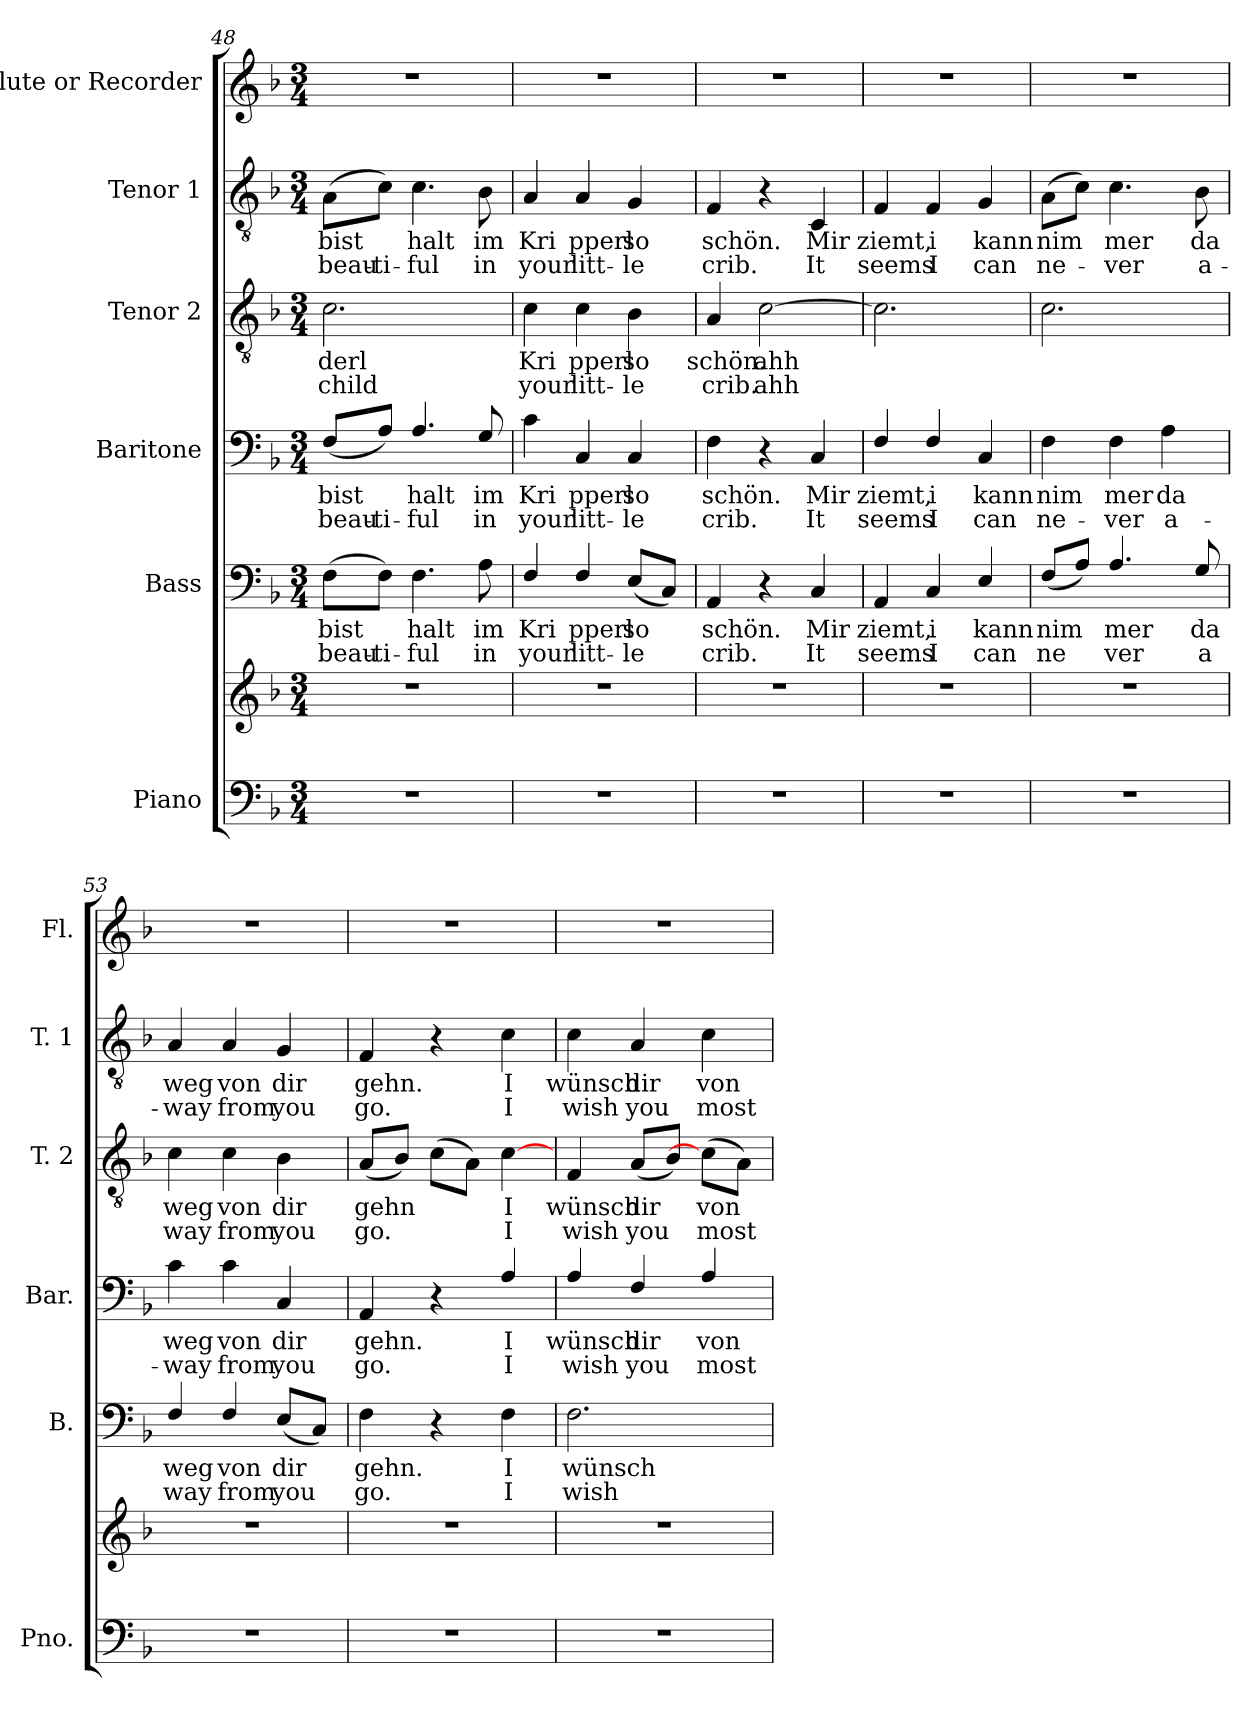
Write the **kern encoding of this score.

**kern	**kern	**kern	**text	**text	**kern	**text	**text	**kern	**text	**text	**kern	**text	**text	**kern
*part6	*part6	*part5	*part5	*part5	*part4	*part4	*part4	*part3	*part3	*part3	*part2	*part2	*part2	*part1
*staff7	*staff6	*staff5	*staff5	*staff5	*staff4	*staff4	*staff4	*staff3	*staff3	*staff3	*staff2	*staff2	*staff2	*staff1
*I"Piano	*	*I"Bass	*	*	*I"Baritone	*	*	*I"Tenor 2	*	*	*I"Tenor 1	*	*	*I"Flute or Recorder
*I'Pno.	*	*I'B.	*	*	*I'Bar.	*	*	*I'T. 2	*	*	*I'T. 1	*	*	*I'Fl.
*clefF4	*clefG2	*clefF4	*	*	*clefF4	*	*	*clefGv2	*	*	*clefGv2	*	*	*clefG2
*k[b-]	*k[b-]	*k[b-]	*	*	*k[b-]	*	*	*k[b-]	*	*	*k[b-]	*	*	*k[b-]
*M3/4	*M3/4	*M3/4	*	*	*M3/4	*	*	*M3/4	*	*	*M3/4	*	*	*M3/4
=48	=48	=48	=48	=48	=48	=48	=48	=48	=48	=48	=48	=48	=48	=48
!	!	!	!LO:LY:b	!LO:LY:b	!	!LO:LY:b	!LO:LY:b	!	!LO:LY:b	!LO:LY:b	!	!LO:LY:b	!LO:LY:b	!
2.r	2.r	(>8F\L	bist	beau-	(<8F/L	bist	beau-	2.c\	derl	child	(>8A\L	bist	beau-	2.r
!	!	!	!	!LO:LY:b	!	!	!LO:LY:b	!	!	!	!	!	!LO:LY:b	!
.	.	8F\J)	.	-ti-	8A/J)	.	-ti-	.	.	.	8c\J)	.	-ti-	.
!	!	!	!LO:LY:b	!LO:LY:b	!	!LO:LY:b	!LO:LY:b	!	!	!	!	!LO:LY:b	!LO:LY:b	!
.	.	4.F\	halt	-ful	4.A/	halt	-ful	.	.	.	4.c\	halt	-ful	.
!	!	!	!LO:LY:b	!LO:LY:b	!	!LO:LY:b	!LO:LY:b	!	!	!	!	!LO:LY:b	!LO:LY:b	!
.	.	8A\	im	in	8G/	im	in	.	.	.	8B-\	im	in	.
=49	=49	=49	=49	=49	=49	=49	=49	=49	=49	=49	=49	=49	=49	=49
!	!	!	!LO:LY:b	!LO:LY:b	!	!LO:LY:b	!LO:LY:b	!	!LO:LY:b	!LO:LY:b	!	!LO:LY:b	!LO:LY:b	!
2.r	2.r	4F/	Kri	your	4c\	Kri	your	4c\	Kri	your	4A/	Kri	your	2.r
!	!	!	!LO:LY:b	!LO:LY:b	!	!LO:LY:b	!LO:LY:b	!	!LO:LY:b	!LO:LY:b	!	!LO:LY:b	!LO:LY:b	!
.	.	4F/	pperl	litt-	4C/	pperl	litt-	4c\	pperl	litt-	4A/	pperl	litt-	.
!	!	!	!LO:LY:b	!LO:LY:b	!	!LO:LY:b	!LO:LY:b	!	!LO:LY:b	!LO:LY:b	!	!LO:LY:b	!LO:LY:b	!
.	.	(<8E/L	so	-le	4C/	so	-le	4B-\	so	-le	4G/	so	-le	.
.	.	8C/J)	.	.	.	.	.	.	.	.	.	.	.	.
=50	=50	=50	=50	=50	=50	=50	=50	=50	=50	=50	=50	=50	=50	=50
!	!	!	!LO:LY:b	!LO:LY:b	!	!LO:LY:b	!LO:LY:b	!	!LO:LY:b	!LO:LY:b	!	!LO:LY:b	!LO:LY:b	!
2.r	2.r	4AA/	schön.	crib.	4F\	schön.	crib.	4A/	schön.	crib.	4F/	schön.	crib.	2.r
!	!	!	!	!	!	!	!	!	!LO:LY:b	!LO:LY:b	!	!	!	!
.	.	4r	.	.	4r	.	.	[2c\	ahh	ahh	4r	.	.	.
!	!	!	!LO:LY:b	!LO:LY:b	!	!LO:LY:b	!LO:LY:b	!	!	!	!	!LO:LY:b	!LO:LY:b	!
.	.	4C/	Mir	It	4C/	Mir	It	.	.	.	4C/	Mir	It	.
=51	=51	=51	=51	=51	=51	=51	=51	=51	=51	=51	=51	=51	=51	=51
!	!	!	!LO:LY:b	!LO:LY:b	!	!LO:LY:b	!LO:LY:b	!	!	!	!	!LO:LY:b	!LO:LY:b	!
2.r	2.r	4AA/	ziemt,	seems	4F/	ziemt,	seems	2.c\]	.	.	4F/	ziemt,	seems	2.r
!	!	!	!LO:LY:b	!LO:LY:b	!	!LO:LY:b	!LO:LY:b	!	!	!	!	!LO:LY:b	!LO:LY:b	!
.	.	4C/	i	I	4F/	i	I	.	.	.	4F/	i	I	.
!	!	!	!LO:LY:b	!LO:LY:b	!	!LO:LY:b	!LO:LY:b	!	!	!	!	!LO:LY:b	!LO:LY:b	!
.	.	4E/	kann	can	4C/	kann	can	.	.	.	4G/	kann	can	.
=52	=52	=52	=52	=52	=52	=52	=52	=52	=52	=52	=52	=52	=52	=52
!	!	!	!LO:LY:b	!LO:LY:b	!	!LO:LY:b	!LO:LY:b	!	!	!	!	!LO:LY:b	!LO:LY:b	!
2.r	2.r	(<8F/L	nim	ne	4F\	nim	ne-	2.c\	.	.	(>8A\L	nim	ne-	2.r
.	.	8A/J)	.	.	.	.	.	.	.	.	8c\J)	.	.	.
!	!	!	!LO:LY:b	!LO:LY:b	!	!LO:LY:b	!LO:LY:b	!	!	!	!	!LO:LY:b	!LO:LY:b	!
.	.	4.A/	mer	-ver	4F\	mer	-ver	.	.	.	4.c\	mer	-ver	.
!	!	!	!	!	!	!LO:LY:b	!LO:LY:b	!	!	!	!	!	!	!
.	.	.	.	.	4A\	da	a-	.	.	.	.	.	.	.
!	!	!	!LO:LY:b	!LO:LY:b	!	!	!	!	!	!	!	!LO:LY:b	!LO:LY:b	!
.	.	8G/	da	a	.	.	.	.	.	.	8B-\	da	a-	.
!!LO:PB:g=z
=53	=53	=53	=53	=53	=53	=53	=53	=53	=53	=53	=53	=53	=53	=53
!	!	!	!LO:LY:b	!LO:LY:b	!	!LO:LY:b	!LO:LY:b	!	!LO:LY:b	!LO:LY:b	!	!LO:LY:b	!LO:LY:b	!
2.r	2.r	4F/	weg	-way	4c\	weg	-way	4c\	weg	-way	4A/	weg	-way	2.r
!	!	!	!LO:LY:b	!LO:LY:b	!	!LO:LY:b	!LO:LY:b	!	!LO:LY:b	!LO:LY:b	!	!LO:LY:b	!LO:LY:b	!
.	.	4F/	von	from	4c\	von	from	4c\	von	from	4A/	von	from	.
!	!	!	!LO:LY:b	!LO:LY:b	!	!LO:LY:b	!LO:LY:b	!	!LO:LY:b	!LO:LY:b	!	!LO:LY:b	!LO:LY:b	!
.	.	(<8E/L	dir	you	4C/	dir	you	4B-\	dir	you	4G/	dir	you	.
.	.	8C/J)	.	.	.	.	.	.	.	.	.	.	.	.
=54	=54	=54	=54	=54	=54	=54	=54	=54	=54	=54	=54	=54	=54	=54
!	!	!	!LO:LY:b	!LO:LY:b	!	!LO:LY:b	!LO:LY:b	!	!LO:LY:b	!LO:LY:b	!	!LO:LY:b	!LO:LY:b	!
2.r	2.r	4F\	gehn.	go.	4AA/	gehn.	go.	(<8A/L	gehn	go.	4F/	gehn.	go.	2.r
.	.	.	.	.	.	.	.	8B-/J)	.	.	.	.	.	.
.	.	4r	.	.	4r	.	.	(>8c\L	.	.	4r	.	.	.
.	.	.	.	.	.	.	.	8A\J)	.	.	.	.	.	.
!	!	!	!LO:LY:b	!LO:LY:b	!	!LO:LY:b	!LO:LY:b	!	!LO:LY:b	!LO:LY:b	!	!LO:LY:b	!LO:LY:b	!
.	.	4F\	I	I	4A/	I	I	[4c\	I	I	4c\	I	I	.
=55	=55	=55	=55	=55	=55	=55	=55	=55	=55	=55	=55	=55	=55	=55
!	!	!	!LO:LY:b	!LO:LY:b	!	!LO:LY:b	!LO:LY:b	!	!LO:LY:b	!LO:LY:b	!	!LO:LY:b	!LO:LY:b	!
2.r	2.r	2.F\	wünsch	wish	4A/	wünsch	wish	4F/	wünsch	wish	4c\	wünsch	wish	2.r
!	!	!	!	!	!	!LO:LY:b	!LO:LY:b	!	!LO:LY:b	!LO:LY:b	!	!LO:LY:b	!LO:LY:b	!
.	.	.	.	.	4F/	dir	you	(<8A/L	dir	you	4A/	dir	you	.
.	.	.	.	.	.	.	.	8B-/J)	.	.	.	.	.	.
!	!	!	!	!	!	!LO:LY:b	!LO:LY:b	!	!LO:LY:b	!LO:LY:b	!	!LO:LY:b	!LO:LY:b	!
.	.	.	.	.	4A/	von	most	(>8c\L]	von	most	4c\	von	most	.
.	.	.	.	.	.	.	.	8A\J)	.	.	.	.	.	.
=	=	=	=	=	=	=	=	=	=	=	=	=	=	=
*-	*-	*-	*-	*-	*-	*-	*-	*-	*-	*-	*-	*-	*-	*-
